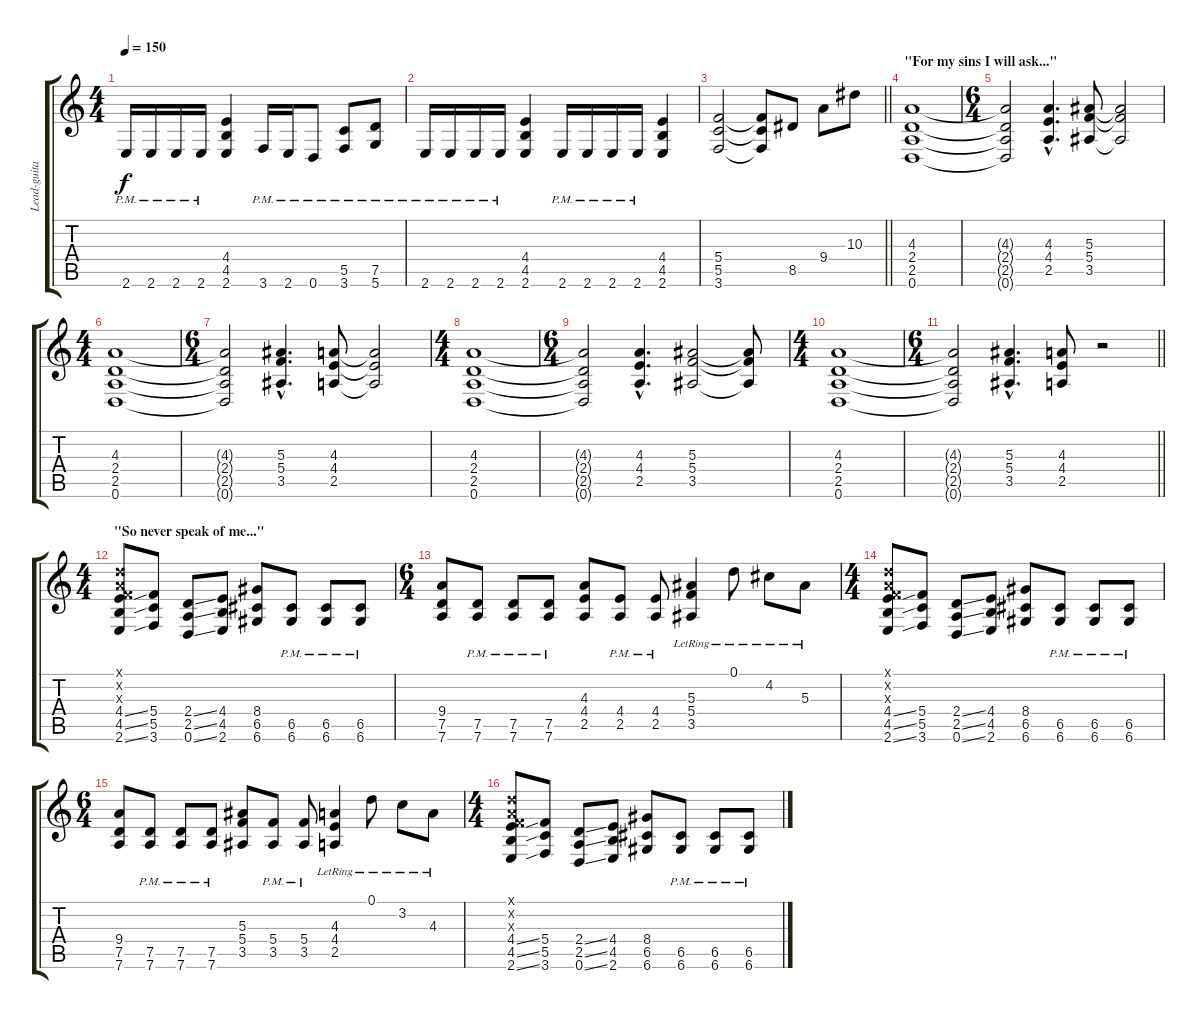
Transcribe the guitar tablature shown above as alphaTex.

\track ("Lead-guitar - Galder" "Lead-guita") {instrument distortionguitar}
\staff {score tabs}
\tuning (D4 A3 F3 C3 G2 D2) {hide}
\ts (4 4)
\tempo 150
\clef g2
\ks c
2.6{pm}.16{dy f} 2.6{pm}.16 2.6{pm}.16 2.6{pm}.16 (4.4 4.5 2.6).4 3.6{pm}.16 2.6{pm}.16 0.6{pm}.8 (5.5{pm} 3.6{pm}).8 (7.5{pm} 5.6{pm}).8 |
2.6{pm}.16 2.6{pm}.16 2.6{pm}.16 2.6{pm}.16 (4.4 4.5 2.6).4 2.6{pm}.16 2.6{pm}.16 2.6{pm}.16 2.6{pm}.16 (4.4 4.5 2.6).4 |
\barLineRight lightlight
(5.4 5.5 3.6).2 (5.4{t} 5.5{t} 3.6{t}).8 8.5.8 9.4.8 10.3.8 |
\section ("" "\"For my sins I will ask...\"")
(4.3 2.4 2.5 0.6).1 |
\ts (6 4)
(4.3{t} 2.4{t} 2.5{t} 0.6{t}).2 (4.3{hac} 4.4{hac} 2.5{hac}).4{d} (5.3 5.4 3.5).8 (5.3{t} 5.4{t} 3.5{t}).2 |
\ts (4 4)
(4.3 2.4 2.5 0.6).1 |
\ts (6 4)
(4.3{t} 2.4{t} 2.5{t} 0.6{t}).2 (5.3{hac} 5.4{hac} 3.5{hac}).4{d} (4.3 4.4 2.5).8 (4.3{t} 4.4{t} 2.5{t}).2 |
\ts (4 4)
(4.3 2.4 2.5 0.6).1 |
\ts (6 4)
(4.3{t} 2.4{t} 2.5{t} 0.6{t}).2 (4.3{hac} 4.4{hac} 2.5{hac}).4{d} (5.3 5.4 3.5).2 (5.3{t} 5.4{t} 3.5{t}).8 |
\ts (4 4)
(4.3 2.4 2.5 0.6).1 |
\ts (6 4)
\barLineRight lightlight
(4.3{t} 2.4{t} 2.5{t} 0.6{t}).2 (5.3{hac} 5.4{hac} 3.5{hac}).4{d} (4.3 4.4 2.5).8 r.2 |
\ts (4 4)
\section ("" "\"So never speak of me...\"")
(0.1{x} 0.2{x} 0.3{x} 4.4{ss} 4.5{ss} 2.6{ss}).8 (5.4 5.5 3.6).8 (2.4{ss} 2.5{ss} 0.6{ss}).8 (4.4 4.5 2.6).8 (8.4 6.5 6.6).8 (6.5{pm} 6.6{pm}).8 (6.5{pm} 6.6{pm}).8 (6.5{pm} 6.6{pm}).8 |
\ts (6 4)
(9.4 7.5 7.6).8 (7.5{pm} 7.6{pm}).8 (7.5{pm} 7.6{pm}).8 (7.5{pm} 7.6{pm}).8 (4.3 4.4 2.5).8 (4.4{pm} 2.5{pm}).8 (4.4{pm} 2.5{pm}).8 (5.3{lr} 5.4{lr} 3.5{lr}).4 0.1{lr}.8 4.2{lr}.8 5.3{lr}.8 |
\ts (4 4)
(0.1{x} 0.2{x} 0.3{x} 4.4{ss} 4.5{ss} 2.6{ss}).8 (5.4 5.5 3.6).8 (2.4{ss} 2.5{ss} 0.6{ss}).8 (4.4 4.5 2.6).8 (8.4 6.5 6.6).8 (6.5{pm} 6.6{pm}).8 (6.5{pm} 6.6{pm}).8 (6.5{pm} 6.6{pm}).8 |
\ts (6 4)
(9.4 7.5 7.6).8 (7.5{pm} 7.6{pm}).8 (7.5{pm} 7.6{pm}).8 (7.5{pm} 7.6{pm}).8 (5.3 5.4 3.5).8 (5.4{pm} 3.5{pm}).8 (5.4{pm} 3.5{pm}).8 (4.3{lr} 4.4{lr} 2.5{lr}).4 0.1{lr}.8 3.2{lr}.8 4.3{lr}.8 |
\ts (4 4)
(0.1{x} 0.2{x} 0.3{x} 4.4{ss} 4.5{ss} 2.6{ss}).8 (5.4 5.5 3.6).8 (2.4{ss} 2.5{ss} 0.6{ss}).8 (4.4 4.5 2.6).8 (8.4 6.5 6.6).8 (6.5{pm} 6.6{pm}).8 (6.5{pm} 6.6{pm}).8 (6.5{pm} 6.6{pm}).8
